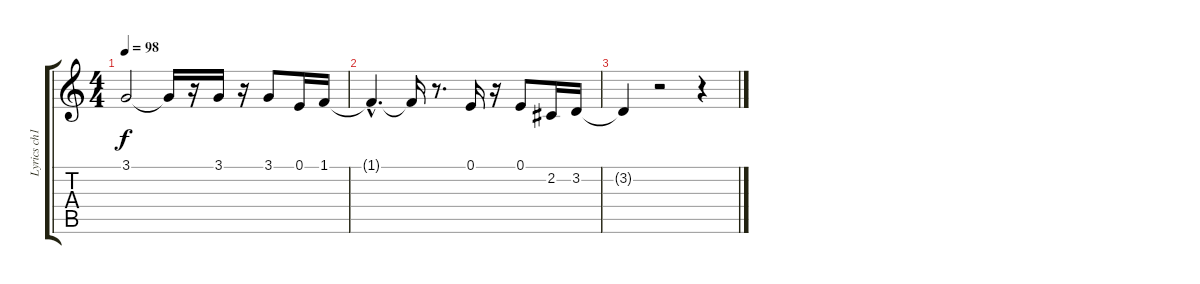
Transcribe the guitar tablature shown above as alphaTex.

\track ("Lyrics ch1" "Lyrics ch1") {instrument vibraphone}
\staff {score tabs}
\tuning (E4 B3 G3 D3 A2 E2) {hide}
\ts (4 4)
\tempo 98
\clef g2
\ks c
3.1{t}.2{dy f} 3.1{t}.16 r.16 3.1.16 r.16 3.1.8 0.1.16 1.1.16 |
1.1{hac t}.4{d} 1.1{t}.16 r.8{d} 0.1.16 r.16 0.1.8 2.2.16 3.2.16 |
3.2{t}.4 r.2 r.4
